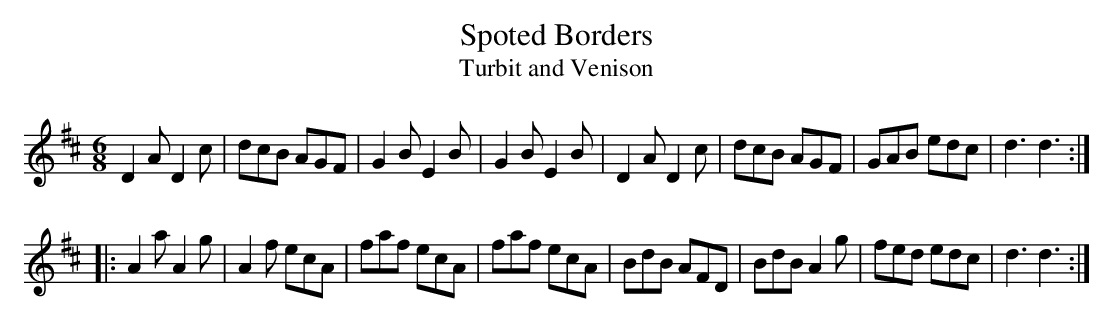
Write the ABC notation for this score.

X:1
T:Spoted Borders
T:Turbit and Venison
L:1/8
M:6/8
K:D
D2A D2c|dcB AGF|G2B E2B|G2B E2B|\
D2A D2c|dcB AGF|GAB edc|d3 d3:|]!
|:\
A2a A2g|A2f ecA|faf ecA|faf ecA|\
BdB AFD|BdB A2g|fed edc|d3 d3 :|]!
